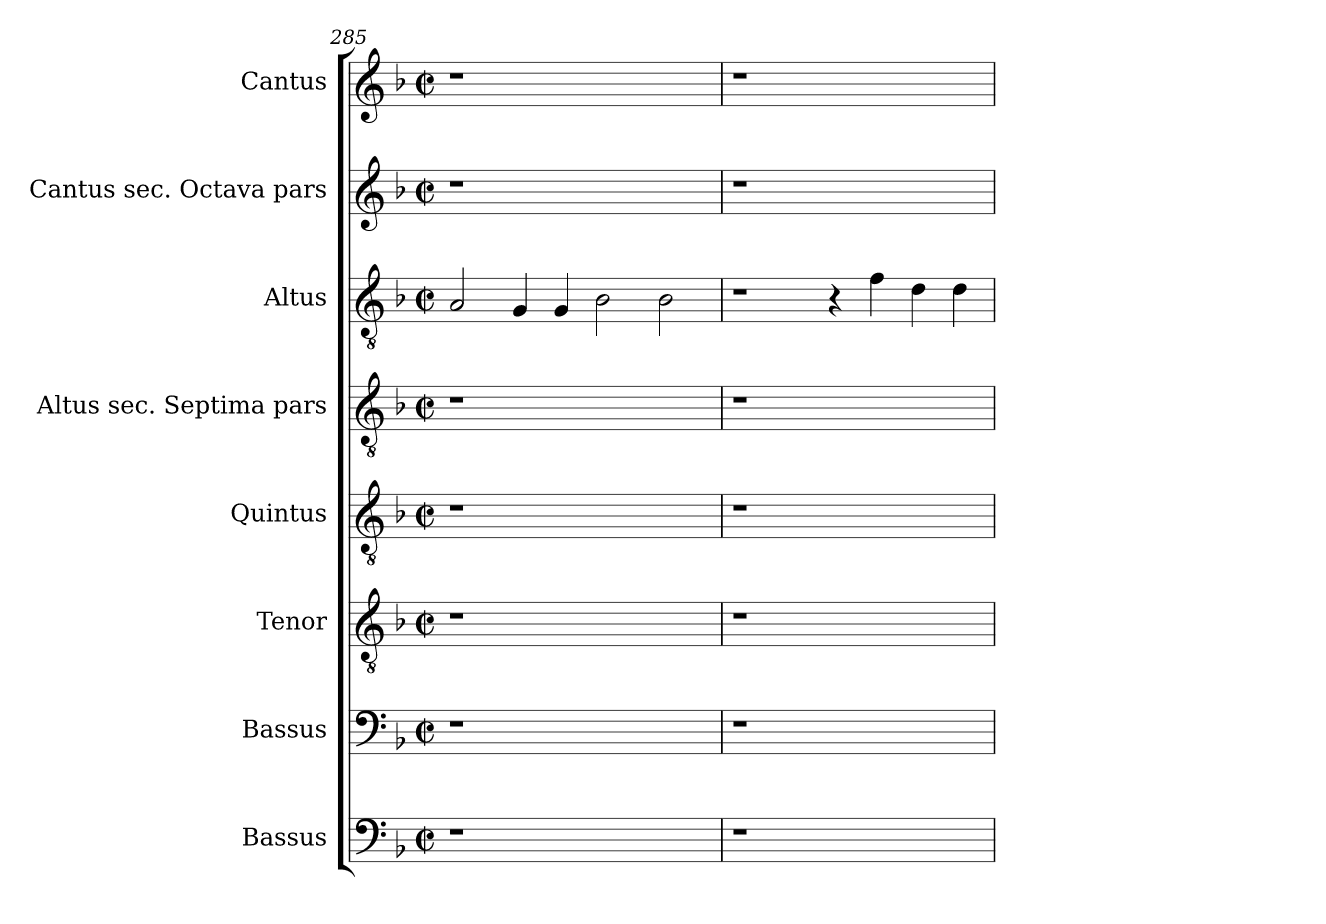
**kern	**kern	**kern	**kern	**kern	**kern	**kern	**kern
*part8	*part7	*part6	*part5	*part4	*part3	*part2	*part1
*staff8	*staff7	*staff6	*staff5	*staff4	*staff3	*staff2	*staff1
*I"Bassus	*I"Bassus	*I"Tenor	*I"Quintus	*I"Altus sec. Septima pars	*I"Altus	*I"Cantus sec. Octava pars	*I"Cantus
*	*I'Bassus	*I'Tenor	*I'Quintus	*	*I'Altus	*	*I'Cantus
*clefF4	*clefF4	*clefGv2	*clefGv2	*clefGv2	*clefGv2	*clefG2	*clefG2
*k[b-]	*k[b-]	*k[b-]	*k[b-]	*k[b-]	*k[b-]	*k[b-]	*k[b-]
*F:	*F:	*F:	*F:	*F:	*F:	*F:	*F:
*M2/2	*M2/2	*M2/2	*M2/2	*M2/2	*M2/2	*M2/2	*M2/2
*met(c|)	*met(c|)	*met(c|)	*met(c|)	*met(c|)	*met(c|)	*met(c|)	*met(c|)
=285	=285	=285	=285	=285	=285	=285	=285
1r	1r	1r	1r	1r	2A/	1r	1r
.	.	.	.	.	4G/	.	.
.	.	.	.	.	4G/	.	.
1ryy	1ryy	1ryy	1ryy	1ryy	2B-\	1ryy	1ryy
.	.	.	.	.	2B-\	.	.
=286	=286	=286	=286	=286	=286	=286	=286
1r	1r	1r	1r	1r	1r	1r	1r
1ryy	1ryy	1ryy	1ryy	1ryy	4r	1ryy	1ryy
.	.	.	.	.	4f\	.	.
.	.	.	.	.	4d\	.	.
.	.	.	.	.	4d\	.	.
=	=	=	=	=	=	=	=
*-	*-	*-	*-	*-	*-	*-	*-
